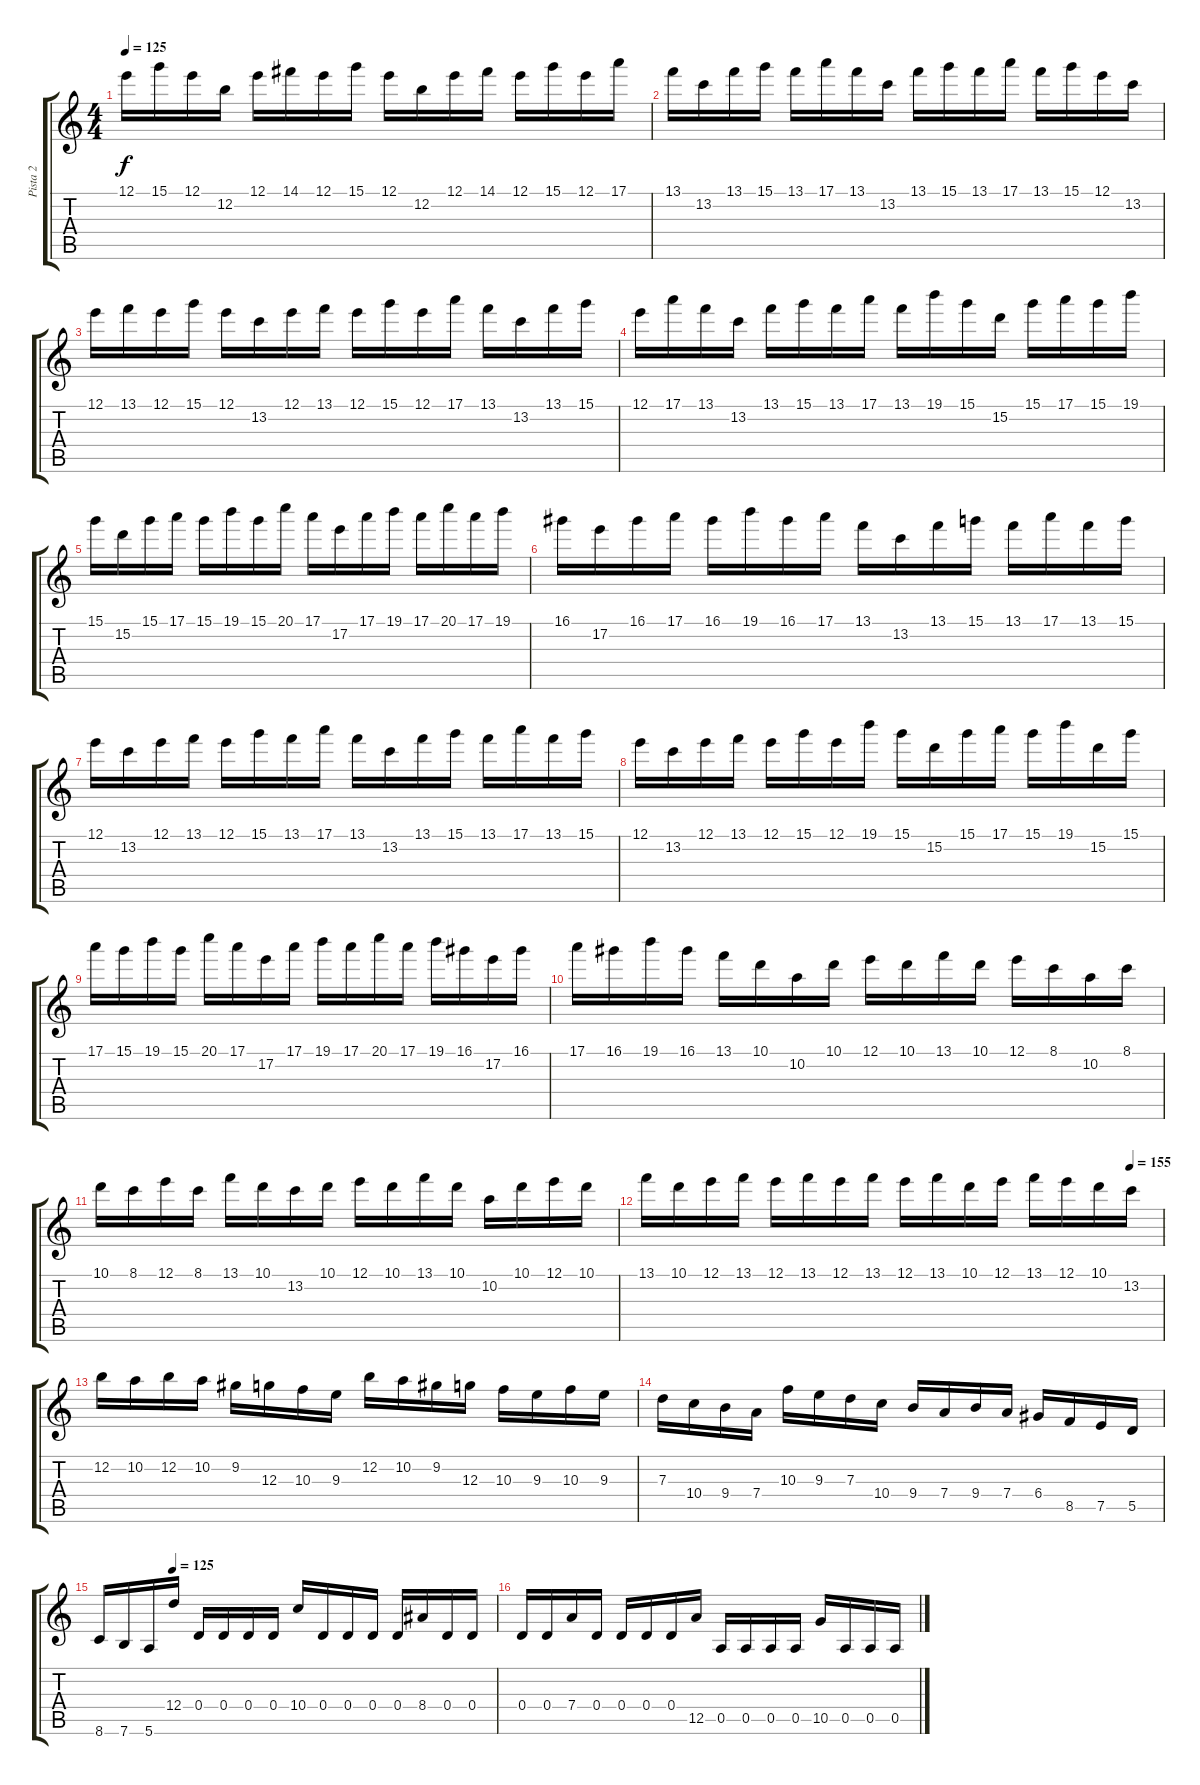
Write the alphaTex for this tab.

\track ("Pista 2" "Pista 2") {instrument overdrivenguitar}
\staff {score tabs}
\tuning (E4 B3 G3 D3 A2 E2) {hide}
\ts (4 4)
\tempo 125
\clef g2
\ks c
12.1.16{dy f} 15.1.16 12.1.16 12.2.16 12.1.16 14.1.16 12.1.16 15.1.16 12.1.16 12.2.16 12.1.16 14.1.16 12.1.16 15.1.16 12.1.16 17.1.16 |
13.1.16 13.2.16 13.1.16 15.1.16 13.1.16 17.1.16 13.1.16 13.2.16 13.1.16 15.1.16 13.1.16 17.1.16 13.1.16 15.1.16 12.1.16 13.2.16 |
12.1.16 13.1.16 12.1.16 15.1.16 12.1.16 13.2.16 12.1.16 13.1.16 12.1.16 15.1.16 12.1.16 17.1.16 13.1.16 13.2.16 13.1.16 15.1.16 |
12.1.16 17.1.16 13.1.16 13.2.16 13.1.16 15.1.16 13.1.16 17.1.16 13.1.16 19.1.16 15.1.16 15.2.16 15.1.16 17.1.16 15.1.16 19.1.16 |
15.1.16 15.2.16 15.1.16 17.1.16 15.1.16 19.1.16 15.1.16 20.1.16 17.1.16 17.2.16 17.1.16 19.1.16 17.1.16 20.1.16 17.1.16 19.1.16 |
16.1.16 17.2.16 16.1.16 17.1.16 16.1.16 19.1.16 16.1.16 17.1.16 13.1.16 13.2.16 13.1.16 15.1.16 13.1.16 17.1.16 13.1.16 15.1.16 |
12.1.16 13.2.16 12.1.16 13.1.16 12.1.16 15.1.16 13.1.16 17.1.16 13.1.16 13.2.16 13.1.16 15.1.16 13.1.16 17.1.16 13.1.16 15.1.16 |
12.1.16 13.2.16 12.1.16 13.1.16 12.1.16 15.1.16 12.1.16 19.1.16 15.1.16 15.2.16 15.1.16 17.1.16 15.1.16 19.1.16 15.2.16 15.1.16 |
17.1.16 15.1.16 19.1.16 15.1.16 20.1.16 17.1.16 17.2.16 17.1.16 19.1.16 17.1.16 20.1.16 17.1.16 19.1.16 16.1.16 17.2.16 16.1.16 |
17.1.16 16.1.16 19.1.16 16.1.16 13.1.16 10.1.16 10.2.16 10.1.16 12.1.16 10.1.16 13.1.16 10.1.16 12.1.16 8.1.16 10.2.16 8.1.16 |
10.1.16 8.1.16 12.1.16 8.1.16 13.1.16 10.1.16 13.2.16 10.1.16 12.1.16 10.1.16 13.1.16 10.1.16 10.2.16 10.1.16 12.1.16 10.1.16 |
\tempo (155 0.9375)
13.1.16 10.1.16 12.1.16 13.1.16 12.1.16 13.1.16 12.1.16 13.1.16 12.1.16 13.1.16 10.1.16 12.1.16 13.1.16 12.1.16 10.1.16 13.2.16 |
12.2.16 10.2.16 12.2.16 10.2.16 9.2.16 12.3.16 10.3.16 9.3.16 12.2.16 10.2.16 9.2.16 12.3.16 10.3.16 9.3.16 10.3.16 9.3.16 |
7.3.16 10.4.16 9.4.16 7.4.16 10.3.16 9.3.16 7.3.16 10.4.16 9.4.16 7.4.16 9.4.16 7.4.16 6.4.16 8.5.16 7.5.16 5.5.16 |
\tempo (125 0.1875)
8.6.16 7.6.16 5.6.16 12.4.16 0.4.16 0.4.16 0.4.16 0.4.16 10.4.16 0.4.16 0.4.16 0.4.16 0.4.16 8.4.16 0.4.16 0.4.16 |
0.4.16 0.4.16 7.4.16 0.4.16 0.4.16 0.4.16 0.4.16 12.5.16 0.5.16 0.5.16 0.5.16 0.5.16 10.5.16 0.5.16 0.5.16 0.5.16
